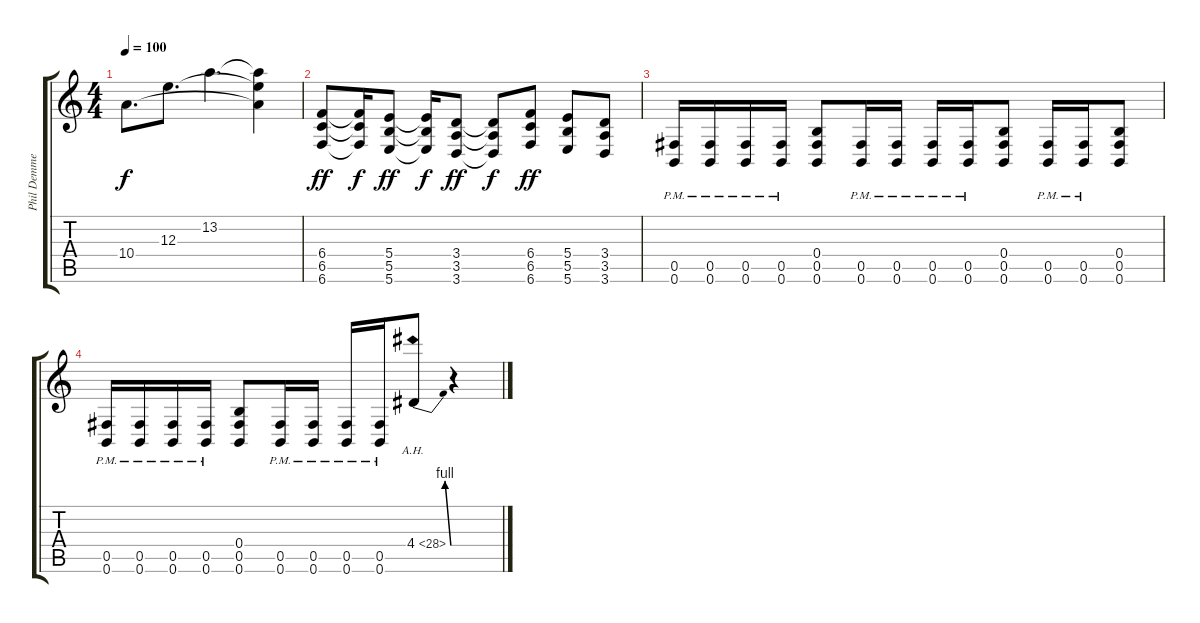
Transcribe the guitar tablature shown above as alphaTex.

\track ("Phil Demmel" "Phil Demme") {instrument distortionguitar}
\staff {score tabs}
\tuning (Db4 Ab3 E3 B2 Gb2 B1) {hide}
\ts (4 4)
\tempo 100
\clef g2
\ks c
10.4.8{d dy f} 12.3.8{d} 13.2.4{d} (13.2{t} 12.3{t} 10.4{t}).4 |
(6.4 6.5 6.6).8{dy ff} (6.4{t} 6.5{t} 6.6{t}).16{dy f} (5.4 5.5 5.6).8{dy ff} (5.4{t} 5.5{t} 5.6{t}).16{dy f} (3.4 3.5 3.6).8{dy ff} (3.4{t} 3.5{t} 3.6{t}).8{dy f} (6.4 6.5 6.6).8{dy ff} (5.4 5.5 5.6).8 (3.4 3.5 3.6).8 |
(0.5{pm} 0.6{pm}).16 (0.5{pm} 0.6{pm}).16 (0.5{pm} 0.6{pm}).16 (0.5{pm} 0.6{pm}).16 (0.4 0.5 0.6).8 (0.5{pm} 0.6{pm}).16 (0.5{pm} 0.6{pm}).16 (0.5{pm} 0.6{pm}).16 (0.5{pm} 0.6{pm}).16 (0.4 0.5 0.6).8 (0.5{pm} 0.6{pm}).16 (0.5{pm} 0.6{pm}).16 (0.4 0.5 0.6).8 |
(0.5{pm} 0.6{pm}).16 (0.5{pm} 0.6{pm}).16 (0.5{pm} 0.6{pm}).16 (0.5{pm} 0.6{pm}).16 (0.4 0.5 0.6).8 (0.5{pm} 0.6{pm}).16 (0.5{pm} 0.6{pm}).16 (0.5{pm} 0.6{pm}).16 (0.5{pm} 0.6{pm}).16 4.4{be (bend 0 0 60 4) ah 24}.8 r.4
